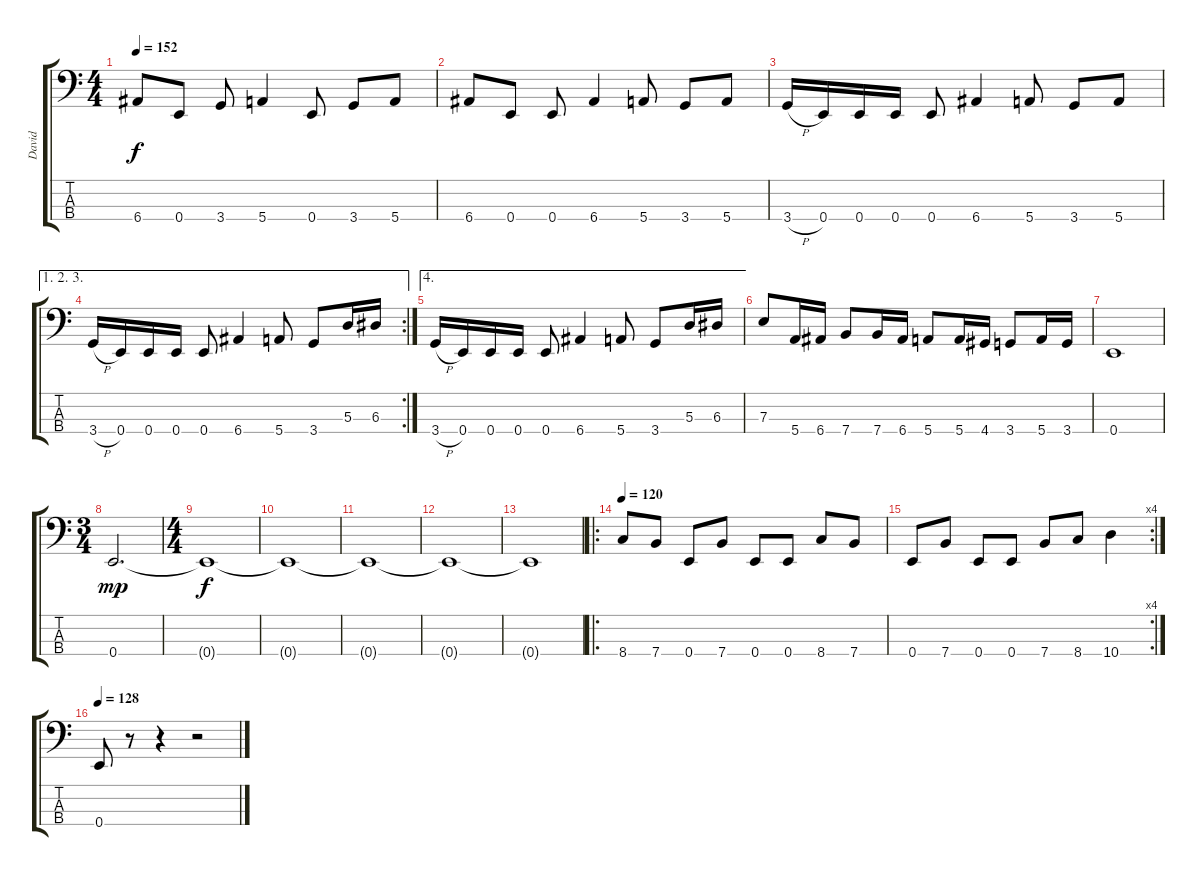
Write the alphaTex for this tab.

\track ("David" "David") {solo instrument electricbasspick}
\staff {score tabs}
\tuning (G2 D2 A1 E1) {hide}
\ts (4 4)
\tempo 152
\clef f4
\ks c
6.4.8{dy f} 0.4.8 3.4.8 5.4.4 0.4.8 3.4.8 5.4.8 |
6.4.8 0.4.8 0.4.8 6.4.4 5.4.8 3.4.8 5.4.8 |
3.4{h}.16 0.4.16 0.4.16 0.4.16 0.4.8 6.4.4 5.4.8 3.4.8 5.4.8 |
\ae (1 2 3)
\rc 2
3.4{h}.16 0.4.16 0.4.16 0.4.16 0.4.8 6.4.4 5.4.8 3.4.8 5.3.16 6.3.16 |
\ae 4
3.4{h}.16 0.4.16 0.4.16 0.4.16 0.4.8 6.4.4 5.4.8 3.4.8 5.3.16 6.3.16 |
7.3.8 5.4.16 6.4.16 7.4.8 7.4.16 6.4.16 5.4.8 5.4.16 4.4.16 3.4.8 5.4.16 3.4.16 |
0.4.1 |
\ts (3 4)
0.4.2{d dy mp} |
\ts (4 4)
0.4{t}.1{dy f} |
0.4{t}.1 |
0.4{t}.1 |
0.4{t}.1 |
0.4{t}.1 |
\ro
\tempo 120
8.4.8 7.4.8 0.4.8 7.4.8 0.4.8 0.4.8 8.4.8 7.4.8 |
\rc 4
0.4.8 7.4.8 0.4.8 0.4.8 7.4.8 8.4.8 10.4.4 |
\tempo 128
0.4.8 r.8 r.4 r.2
